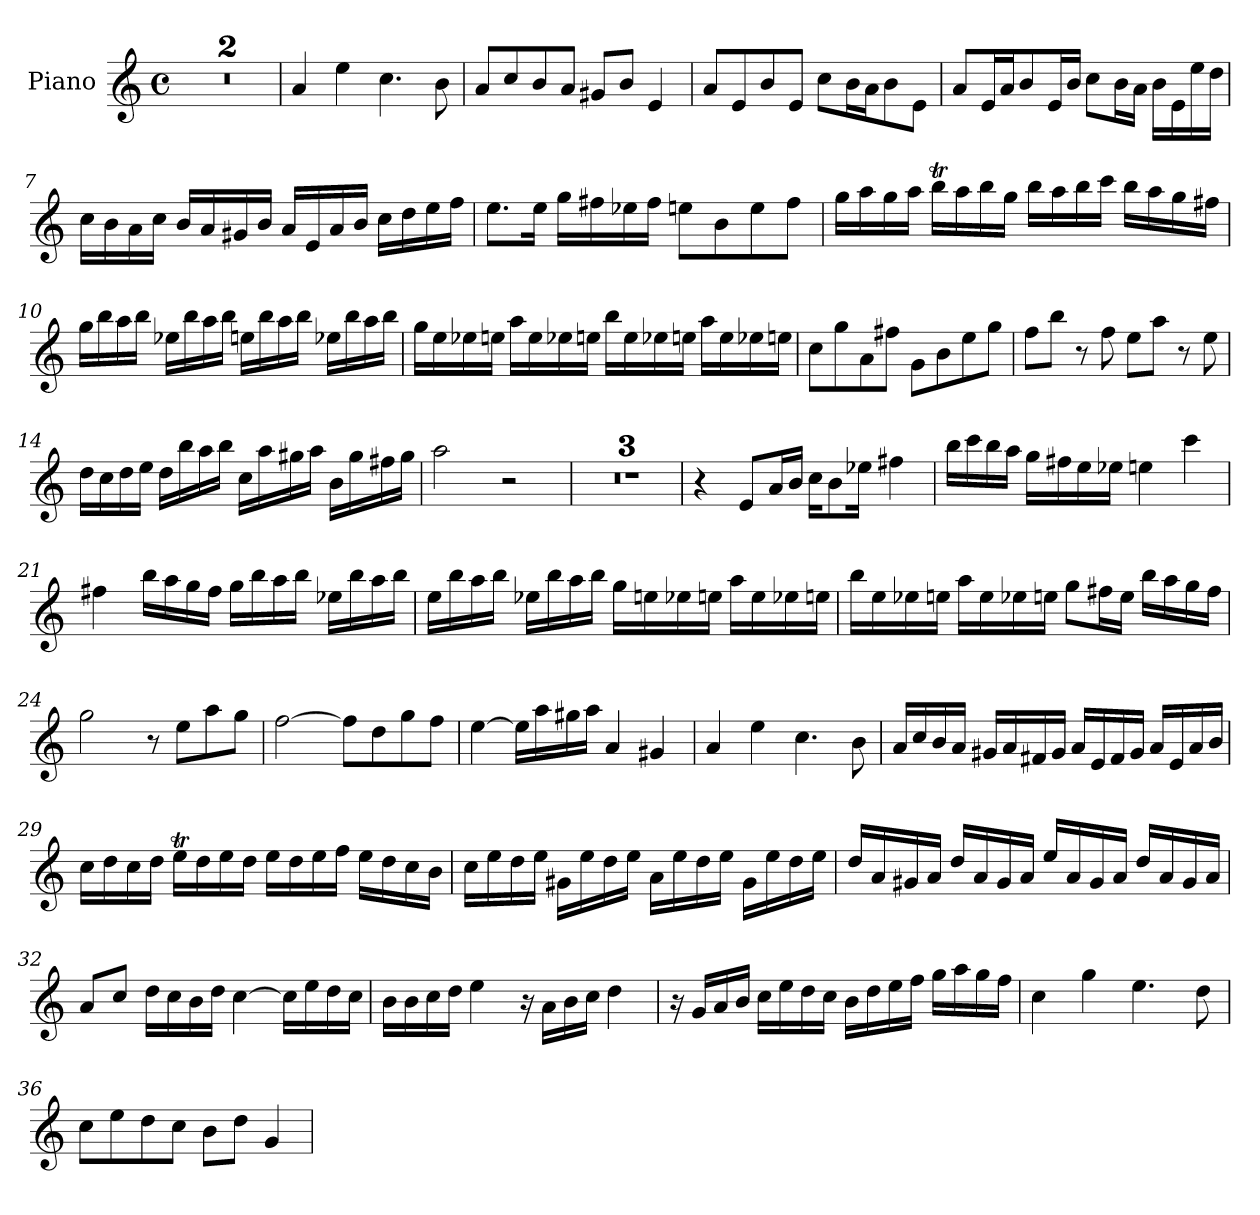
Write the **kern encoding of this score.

**kern
*part1
*staff1
*I"Piano
*I'Pno.
*clefG2
*k[]
*C:
*M4/4
*met(c)
=1
1r
=2
1r
=3
4a/
4ee\
4.cc\
8b\
=4
8a/L
8cc/
8b/
8a/J
8g#X/L
8b/J
4e/
=5
8a/L
8e/
8b/
8e/J
8cc\L
16b\L
16a\J
8b\
8e\J
=6
8a/L
16e/L
16a/J
8b/
16e/L
16b/JJ
8cc\L
16b\L
16a\JJ
16b\LL
16e\
16ee\
16dd\JJ
!!LO:LB:g=z
=7
16cc\LL
16b\
16a\
16cc\JJ
16b/LL
16a/
16g#X/
16b/JJ
16a/LL
16e/
16a/
16b/JJ
16cc\LL
16dd\
16ee\
16ff\JJ
=8
8.ee\L
16ee\Jk
16gg\LL
16ff#X\
16ee-X\
16ff#\JJ
8een\L
8b\
8ee\
8ff#\J
!!LO:LB:g=z
=9
16gg\LL
16aa\
16gg\
16aa\JJ
16bbt\LL
16aa\
16bb\
16gg\JJ
16bb\LL
16aa\
16bb\
16ccc\JJ
16bb\LL
16aa\
16gg\
16ff#XTTT\JJ
=10
16gg\LL
16bb\
16aa\
16bb\JJ
16ee-X\LL
16bb\
16aa\
16bb\JJ
16een\LL
16bb\
16aa\
16bb\JJ
16ee-X\LL
16bb\
16aa\
16bb\JJ
!!LO:LB:g=z
=11
16gg\LL
16ee\
16ee-X\
16een\JJ
16aa\LL
16ee\
16ee-X\
16een\JJ
16bb\LL
16ee\
16ee-X\
16een\JJ
16aa\LL
16ee\
16ee-X\
16een\JJ
=12
8cc\L
8gg\
8a\
8ff#X\J
8g\L
8b\
8ee\
8gg\J
=13
8ff\L
8bb\J
8r
8ff\
8ee\L
8aa\J
8r
8ee\
!!LO:LB:g=z
=14
16dd\LL
16cc\
16dd\
16ee\JJ
16dd\LL
16bb\
16aa\
16bb\JJ
16cc\LL
16aa\
16gg#X\
16aa\JJ
16b\LL
16gg#\
16ff#X\
16gg#\JJ
=15
2aa\
2r
=16
1r
=17
1r
=18
1r
=19
4r
8e/L
16a/L
16b/JJ
16cc\KL
8b\
16ee-X\Jk
4ff#X\
!!LO:LB:g=z
=20
16bb\LL
16ccc\
16bb\
16aa\JJ
16gg\LL
16ff#X\
16ee\
16ee-X\JJ
4een\
4ccc\
=21
4ff#X\
16bb\LL
16aa\
16gg\
16ff#\JJ
16gg\LL
16bb\
16aa\
16bb\JJ
16ee-X\LL
16bb\
16aa\
16bb\JJ
!!LO:LB:g=z
=22
16ee\LL
16bb\
16aa\
16bb\JJ
16ee-X\LL
16bb\
16aa\
16bb\JJ
16gg\LL
16een\
16ee-X\
16een\JJ
16aa\LL
16ee\
16ee-X\
16een\JJ
=23
16bb\LL
16ee\
16ee-X\
16een\JJ
16aa\LL
16ee\
16ee-X\
16een\JJ
8gg\L
16ff#X\L
16ee\JJ
16bb\LL
16aa\
16gg\
16ff#\JJ
=24
2gg\
8r
8ee\L
8aa\
8gg\J
!!LO:LB:g=z
=25
[2ff\
8ff\L]
8dd\
8gg\
8ff\J
=26
[4ee\
16ee\LL]
16aa\
16gg#X\
16aa\JJ
4a/
4g#X/
=27
4a/
4ee\
4.cc\
8b\
=28
16a/LL
16cc/
16b/
16a/JJ
16g#X/LL
16a/
16f#X/
16g#/JJ
16a/LL
16e/
16f#/
16g#/JJ
16a/LL
16e/
16a/
16b/JJ
!!LO:LB:g=z
=29
16cc\LL
16dd\
16cc\
16dd\JJ
16eet\LL
16dd\
16ee\
16dd\JJ
16ee\LL
16dd\
16ee\
16ff\JJ
16ee\LL
16dd\
16cc\
16bTTT\JJ
=30
16cc\LL
16ee\
16dd\
16ee\JJ
16g#X\LL
16ee\
16dd\
16ee\JJ
16a\LL
16ee\
16dd\
16ee\JJ
16g#\LL
16ee\
16dd\
16ee\JJ
!!LO:PB:g=z
=31
16dd/LL
16a/
16g#X/
16a/JJ
16dd/LL
16a/
16g#/
16a/JJ
16ee/LL
16a/
16g#/
16a/JJ
16dd/LL
16a/
16g#/
16a/JJ
=32
8a/L
8cc/J
16dd\LL
16cc\
16b\
16dd\JJ
[4cc\
16cc\LL]
16ee\
16dd\
16cc\JJ
=33
16b\LL
16b\
16cc\
16dd\JJ
4ee\
16r
16a\LL
16b\
16cc\JJ
4dd\
!!LO:LB:g=z
=34
16r
16g/LL
16a/
16b/JJ
16cc\LL
16ee\
16dd\
16cc\JJ
16b\LL
16dd\
16ee\
16ff\JJ
16gg\LL
16aa\
16gg\
16ff\JJ
=35
4cc\
4gg\
4.ee\
8dd\
=36
8cc\L
8ee\
8dd\
8cc\J
8b\L
8dd\J
4g/
=
*-
